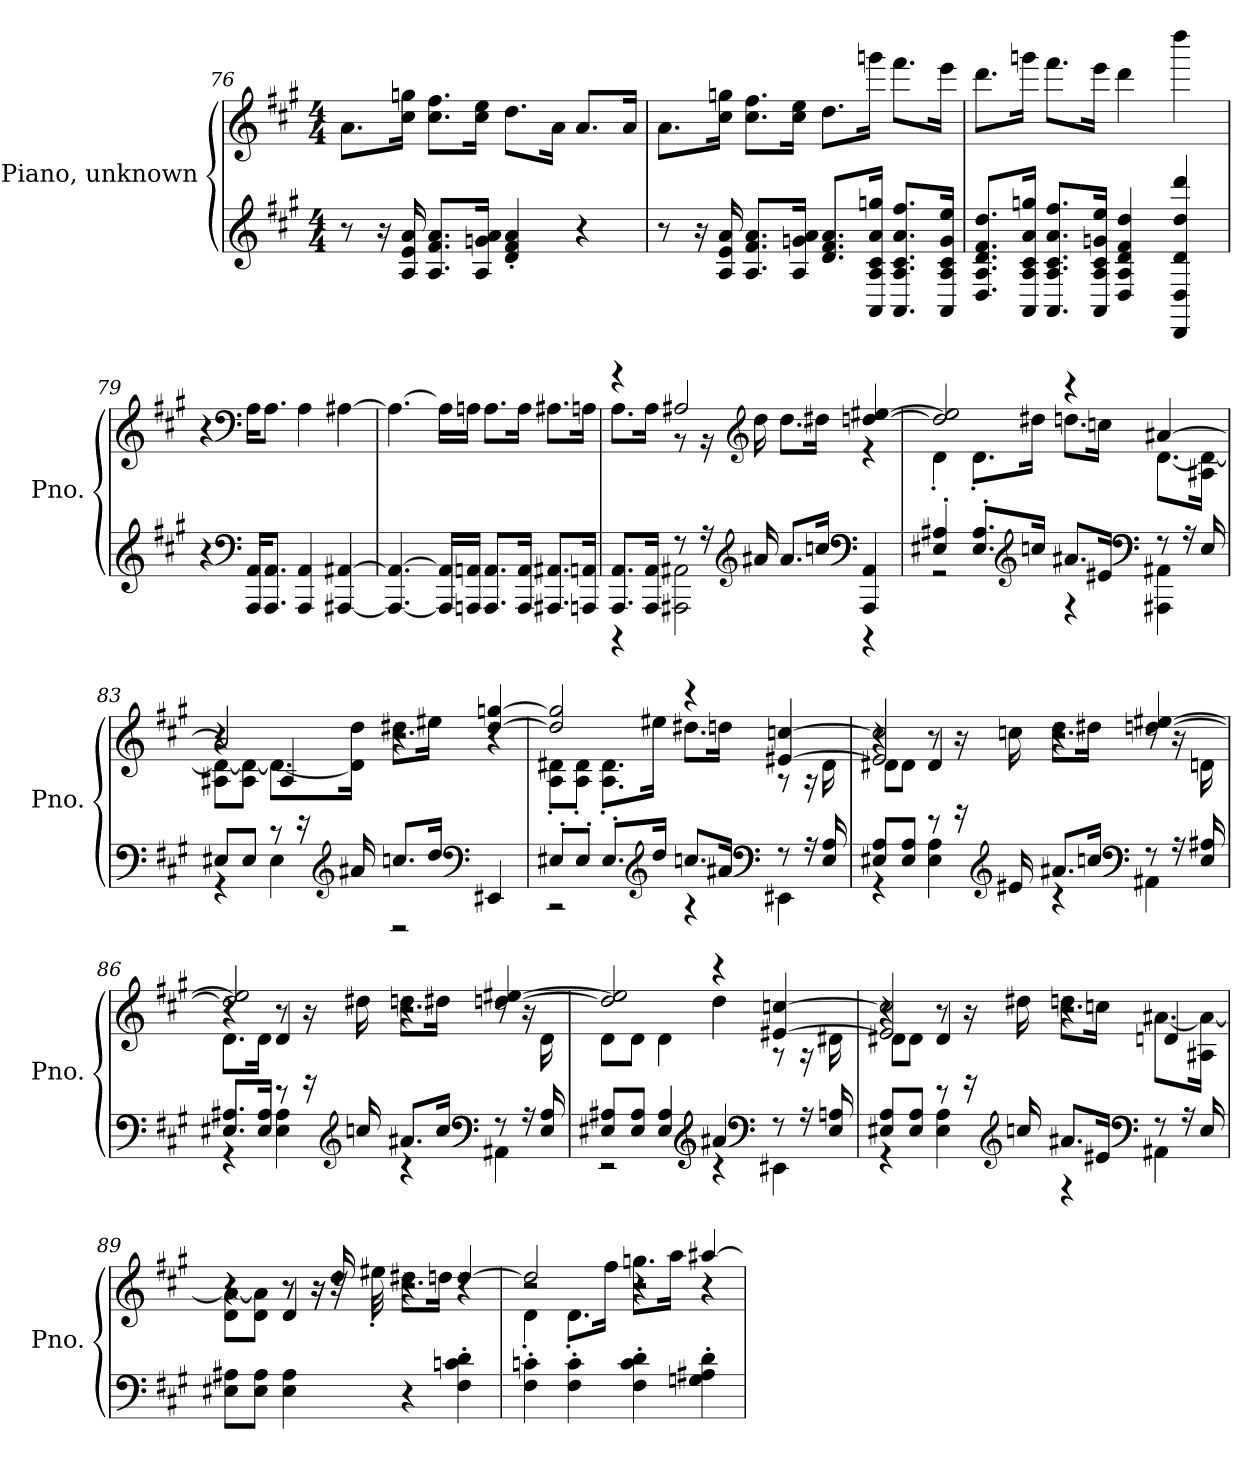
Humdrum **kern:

**kern	**kern
*part1	*part1
*staff2	*staff1
*I"Piano, unknown	*
*I'Pno.	*
!!LO:LB:g=z
*clefG2	*clefG2
*k[f#c#g#]	*k[f#c#g#]
*M4/4	*M4/4
=76	=76
8r	8.a\L
16r	.
16A/ 16e/ 16a/	16cc#\ 16ggn\Jk
8.A/ 8.f#/ 8.a/L	8.cc#\ 8.ff#\L
16A/ 16gn/ 16a/Jk	16cc#\ 16ee\Jk
4d/' 4f#/' 4a/'	8.dd\L
.	16a\Jk
4r	8.a/L
.	16a/Jk
=77	=77
8r	8.a\L
16r	.
16A/ 16e/ 16a/	16cc#\ 16ggn\Jk
8.A/ 8.f#/ 8.a/L	8.cc#\ 8.ff#\L
16A/ 16gn/ 16a/Jk	16cc#\ 16ee\Jk
8.d/ 8.f#/ 8.a/L	8.dd\L
16AA/ 16A/ 16c#/ 16a/ 16ggn/Jk	16gggn\Jk
8.AA/ 8.A/ 8.c#/ 8.a/ 8.ff#/L	8.fff#\L
16AA/ 16A/ 16c#/ 16g/ 16ee/Jk	16eee\Jk
=78	=78
8.D/ 8.A/ 8.d/ 8.f#/ 8.dd/L	8.ddd\L
16AA/ 16A/ 16c#/ 16a/ 16ggn/Jk	16gggn\Jk
8.AA/ 8.A/ 8.c#/ 8.a/ 8.ff#/L	8.fff#\L
16AA/ 16A/ 16c#/ 16gn/ 16ee/Jk	16eee\Jk
4D/ 4A/ 4d/ 4f#/ 4dd/	4ddd\
4DD/ 4D/ 4d/ 4dd/ 4ddd/	4dddd\
!!LO:LB:g=z
=79	=79
4r	4r
*clefF4	*clefF4
16AAA/ 16AA/KL	16A\KL
8.AAA/ 8.AA/J	8.A\J
4AAA/ 4AA/	4A\
[4AAA#X/ [4AA#X/	[4A#X\
=80	=80
4.AAA#/_ 4.AA#/_	4.A#\_
16AAA#/] 16AA#/]LL	16A#\LL]
16AAAn/ 16AAn/JJ	16An\JJ
8.AAA/ 8.AA/L	8.A\L
16AAA/ 16AA/Jk	16A\Jk
8.AAA#X/ 8.AA#X/L	8.A#X\L
16AAAn/ 16AAn/Jk	16An\Jk
=81	=81
*^	*^
8.AAA/ 8.AA/L	4r	4r	8.A\L
16AAA/ 16AA/Jk	.	.	16A\Jk
8r	2AAA#X\ 2AA#X\	2A#X/	8r
16r	.	.	16r
*clefG2	*	*clefG2	*
16a#X/	.	.	16dd\
8.a#/L	.	.	8.dd\L
16ccn/Jk	.	.	16dd#X\Jk
*clefF4	*	*	*
4AAA#/ 4AA#/	4r	[4ddn/ [4ee#X/	4r
!!LO:LB:g=z	!!
=82	=82	=82	=82
4E#X/' 4A#X/'	2r	2dd/] 2ee#/]	4d'\
8.E#/' 8.A#/'L	.	.	8.d'\L
*clefG2	*	*	*
16ccn/Jk	.	.	16dd#X\Jk
8.a#X/L	4r	4r	8.ddn\L
16e#X/Jk	.	.	16ccn\Jk
*clefF4	*	*	*
8r	4AAA#X\ 4AA#X\	[4a#X/	[8.d\L
16r	.	.	.
16E#/	.	.	16A#X\ 16d\_Jk
=83	=83	=83	=83
*	*	*	*^
8E#X/L	4r	2a#/]	8A#X\ 8d\_L	4r
8E#/J	.	.	8A#\ 8d\_J	.
8r	4E#\	.	8.d\L_	4A#/
16r	.	.	.	.
*clefG2	*	*	*	*
16a#X/	.	.	16d\] 16dd\Jk	.
8.ccn/L	2r	4r	8.dd#X\L	2r
16dd/Jk	.	.	16ee#X\Jk	.
*clefF4	*	*	*	*
4EE#X/	.	[4dd#/ [4ggn/	4r	.
*	*	*	*v	*v
!!LO:PB:g=z
=84	=84	=84	=84
8E#X'/L	2r	2dd#/] 2gg/]	8A\' 8d#X\'L
8E#'/J	.	.	8A\' 8d#\'J
8.E#'/L	.	.	8.A\' 8.d#\'L
*clefG2	*	*	*
16dd/Jk	.	.	16ee#X\Jk
8.ccn/L	4r	4r	8.dd#X\L
16a#X/Jk	.	.	16ddn\Jk
*clefF4	*	*	*
8r	4EE#X\	[4e#X/ [4ccn/	8r
16r	.	.	16r
16E#/ 16A/	.	.	16d#\
=85	=85	=85	=85
*	*	*	*^
8E#X/ 8A/L	4r	2e#/] 2cc/]	8d#X\L	4r
8E#/ 8A/J	.	.	8d#\J	.
8r	4E#\ 4A\	.	8r	4d#/
16r	.	.	16r	.
*clefG2	*	*	*	*
16e#X/	.	.	16ccn\	.
8.a#X/L	4r	4r	8.dd\L	2r
16ccn/Jk	.	.	16dd#X\Jk	.
*clefF4	*	*	*	*
8r	4AA#X\	[4ddn/ [4ee#X/	8r	.
16r	.	.	16r	.
16E#/ 16A#X/	.	.	16dn\	.
!!LO:LB:g=z	!!	!!
=86	=86	=86	=86	=86
8.E#X/ 8.A#X/L	4r	2dd/] 2ee#/]	8.d\L	4r
16E#/ 16A#/Jk	.	.	16d\Jk	.
8r	4E#\ 4A#\	.	8r	4d/
16r	.	.	16r	.
*clefG2	*	*	*	*
16ccn/	.	.	16dd#X\	.
8.a#X/L	4r	4r	8.ddn\L	2r
16cc/Jk	.	.	16dd#X\Jk	.
*clefF4	*	*	*	*
8r	4AA#X\	[4ddn/ [4ee#X/	8r	.
16r	.	.	16r	.
16E#/ 16A#/	.	.	16d\	.
*	*	*	*v	*v
=87	=87	=87	=87
8E#X/ 8A#X/L	2r	2dd/] 2ee#/]	8d\L
8E#/ 8A#/J	.	.	8d\J
4E#/ 4A#/	.	.	4d\
*clefG2	*	*	*
4a#X/	4r	4r	4dd\
*clefF4	*	*	*
8r	4EE#X\	[4e#X/ [4ccn/	8r
16r	.	.	16r
16E#/ 16An/	.	.	16d#X\
!!LO:LB:g=z
=88	=88	=88	=88
*	*	*	*^
8E#X/ 8A/L	4r	2e#/] 2cc/]	8d#X\L	4r
8E#/ 8A/J	.	.	8d#\J	.
8r	4E#\ 4A\	.	8r	4d#/
16r	.	.	16r	.
*clefG2	*	*	*	*
16ccn/	.	.	16dd#X\	.
8.a#X/L	4r	2r	8.ddn\L	4r
16e#X/Jk	.	.	16ccn\Jk	.
*clefF4	*	*	*	*
8r	4AA#X\	.	[8.a#X\L	4dn/
16r	.	.	.	.
16E#/	.	.	16A#X\ 16a#\_Jk	.
*v	*v	*	*	*
=89	=89	=89	=89
8E#X\ 8A#X\L	4r	8d\ 8a#\_L	4r
8E#\ 8A#\J	.	8d\ 8a#\]J	.
4E#\ 4A#\	4d/	8r	8r
.	.	16r	16r
.	.	32r	16dd/
.	.	32ee#X'\	.
4r	2r	8.dd#X\L	4r
.	.	16ddn\Jk	.
4F#\' 4cn\' 4d\'	.	4r	[4dd/
!!LO:LB:g=z	!!	!!
=90	=90	=90	=90
4F#\' 4cn\'	2r	4d'\	2dd/]
4F#\' 4c\'	.	8.d'\L	.
.	.	16ff#\Jk	.
4F#\' 4c\' 4d\'	4r	8.ggn\L	2r
.	.	16aa\Jk	.
4Gn\' 4A#X\' 4d\'	[4aa#X/	4r	.
*	*v	*v	*v
=	=
*-	*-
